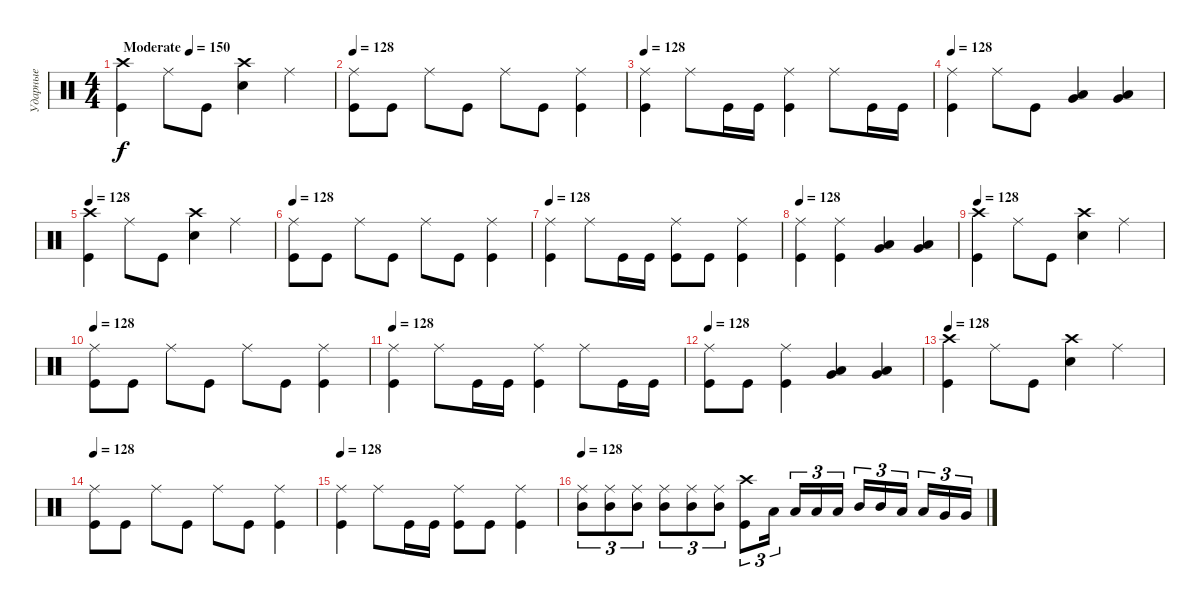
\track ("Ударные" "Ударные") {instrument percussion}
\staff {score}
\articulation defaults
\ts (4 4)
\tempo (150 "Moderate")
\tempo 128
\tempo (150 "Moderate")
\clef neutral
\ks c
("Crash high (hit)" "Kick (hit)").4{dy f} "Ride (middle)".8 "Kick (hit)".8 ("Crash high (hit)" "Snare (hit) 2").4 "Ride (middle)".4 |
\tempo 128
("Ride (middle)" "Kick (hit)").8 "Kick (hit)".8 "Ride (middle)".8 "Kick (hit)".8 "Ride (middle)".8 "Kick (hit)".8 ("Ride (middle)" "Kick (hit)").4 |
\tempo 128
("Ride (middle)" "Kick (hit)").4 "Ride (middle)".8 "Kick (hit)".16 "Kick (hit)".16 ("Ride (middle)" "Kick (hit)").4 "Ride (middle)".8 "Kick (hit)".16 "Kick (hit)".16 |
\tempo 128
("Ride (middle)" "Kick (hit)").4 "Ride (middle)".8 "Kick (hit)".8 ("Low Floor Tom (hit)" "Very Low Tom (hit)").4 ("Low Floor Tom (hit)" "Very Low Tom (hit)").4 |
\tempo 128
("Crash high (hit)" "Kick (hit)").4 "Ride (middle)".8 "Kick (hit)".8 ("Crash high (hit)" "Snare (hit) 2").4 "Ride (middle)".4 |
\tempo 128
("Ride (middle)" "Kick (hit)").8 "Kick (hit)".8 "Ride (middle)".8 "Kick (hit)".8 "Ride (middle)".8 "Kick (hit)".8 ("Ride (middle)" "Kick (hit)").4 |
\tempo 128
("Ride (middle)" "Kick (hit)").4 "Ride (middle)".8 "Kick (hit)".16 "Kick (hit)".16 ("Ride (middle)" "Kick (hit)").8 "Kick (hit)".8 ("Ride (middle)" "Kick (hit)").4 |
\tempo 128
("Ride (middle)" "Kick (hit)").4 ("Ride (middle)" "Kick (hit)").4 ("Low Floor Tom (hit)" "Very Low Tom (hit)").4 ("Low Floor Tom (hit)" "Very Low Tom (hit)").4 |
\tempo 128
("Crash high (hit)" "Kick (hit)").4 "Ride (middle)".8 "Kick (hit)".8 ("Crash high (hit)" "Snare (hit) 2").4 "Ride (middle)".4 |
\tempo 128
("Ride (middle)" "Kick (hit)").8 "Kick (hit)".8 "Ride (middle)".8 "Kick (hit)".8 "Ride (middle)".8 "Kick (hit)".8 ("Ride (middle)" "Kick (hit)").4 |
\tempo 128
("Ride (middle)" "Kick (hit)").4 "Ride (middle)".8 "Kick (hit)".16 "Kick (hit)".16 ("Ride (middle)" "Kick (hit)").4 "Ride (middle)".8 "Kick (hit)".16 "Kick (hit)".16 |
\tempo 128
("Ride (middle)" "Kick (hit)").8 "Kick (hit)".8 ("Ride (middle)" "Kick (hit)").4 ("Low Floor Tom (hit)" "Very Low Tom (hit)").4 ("Low Floor Tom (hit)" "Very Low Tom (hit)").4 |
\tempo 128
("Crash high (hit)" "Kick (hit)").4 "Ride (middle)".8 "Kick (hit)".8 ("Crash high (hit)" "Snare (hit) 2").4 "Ride (middle)".4 |
\tempo 128
("Ride (middle)" "Kick (hit)").8 "Kick (hit)".8 "Ride (middle)".8 "Kick (hit)".8 "Ride (middle)".8 "Kick (hit)".8 ("Ride (middle)" "Kick (hit)").4 |
\tempo 128
("Ride (middle)" "Kick (hit)").4 "Ride (middle)".8 "Kick (hit)".16 "Kick (hit)".16 ("Ride (middle)" "Kick (hit)").8 "Kick (hit)".8 ("Ride (middle)" "Kick (hit)").4 |
\tempo 128
("Ride (middle)" "Mid Tom (hit)").8{tu (3 2)} ("Ride (middle)" "Mid Tom (hit)").8{tu (3 2)} ("Ride (middle)" "Mid Tom (hit)").8{tu (3 2)} ("Ride (middle)" "Mid Tom (hit)").8{tu (3 2)} ("Ride (middle)" "Mid Tom (hit)").8{tu (3 2)} ("Ride (middle)" "Mid Tom (hit)").8{tu (3 2)} ("Crash high (hit)" "Kick (hit)").8{tu (3 2)} "Low Tom (hit)".16{tu (3 2) beam splitsecondary} "Low Tom (hit)".16{tu (3 2)} "Low Tom (hit)".16{tu (3 2)} "Low Tom (hit)".16{tu (3 2)} "Mid Tom (hit)".16{tu (3 2)} "Mid Tom (hit)".16{tu (3 2)} "Low Tom (hit)".16{tu (3 2) beam splitsecondary} "Low Tom (hit)".16{tu (3 2)} "Very Low Tom (hit)".16{tu (3 2)} "Very Low Tom (hit)".16{tu (3 2)}
